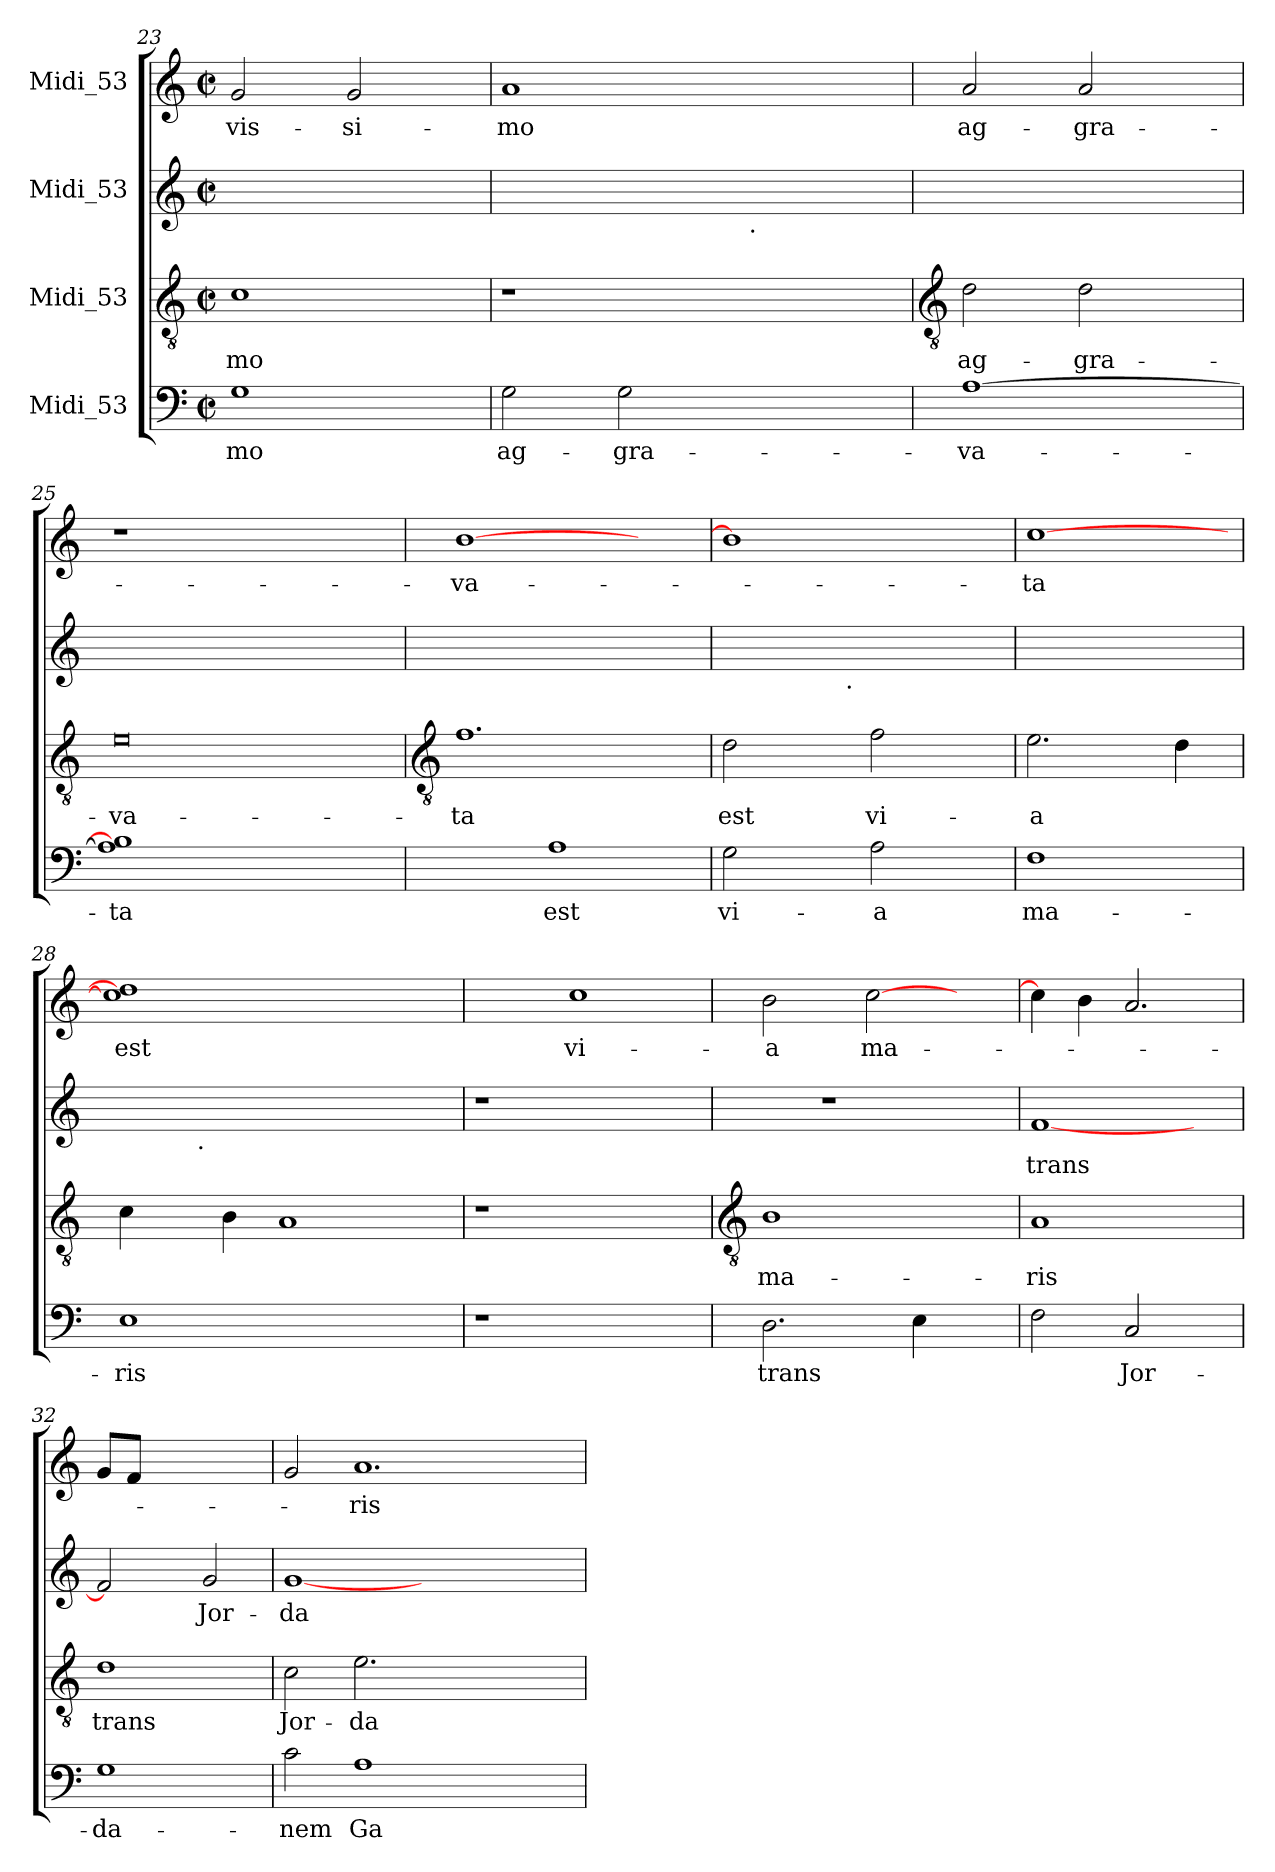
**kern	**text	**kern	**text	**kern	**text	**kern	**text
*part4	*part4	*part3	*part3	*part2	*part2	*part1	*part1
*staff4	*staff4	*staff3	*staff3	*staff2	*staff2	*staff1	*staff1
*I"Midi_53	*	*I"Midi_53	*	*I"Midi_53	*	*I"Midi_53	*
!!LO:LB:g=z
*clefF4	*	*clefGv2	*	*clefG2	*	*clefG2	*
*k[]	*	*k[]	*	*k[]	*	*k[]	*
*C:	*	*C:	*	*C:	*	*C:	*
*M2/2	*	*M2/2	*	*M2/2	*	*M2/2	*
*met(c|)	*	*met(c|)	*	*met(c|)	*	*met(c|)	*
=23	=23	=23	=23	=23	=23	=23	=23
!	!LO:LY:b	!	!LO:LY:b	!	!	!	!LO:LY:b
1G	-mo	1c	-mo	4ryy	.	2g/	-vis-
.	.	.	.	4ryy	.	.	.
!	!	!	!	!	!	!	!LO:LY:b
.	.	.	.	4ryy	.	2g/	-si-
.	.	.	.	32ryy	.	.	.
.	.	.	.	4ryy	.	.	.
32ryy	.	32ryy	.	.	.	32ryy	.
=23A	=23A	=23A	=23A	=23A	=23A	=23A	=23A
!	!LO:LY:b	!	!	!	!	!	!LO:LY:b
2G\	ag-	1r	.	4ryy	.	1a	-mo
.	.	.	.	4ryy	.	.	.
!	!LO:LY:b	!	!	!	!	!	!
2G\	-gra-	.	.	64ryy	.	.	.
.	.	.	.	64ryy	.	.	.
.	.	.	.	64ryy	.	.	.
.	.	.	.	64ryy	.	.	.
.	.	.	.	64ryy	.	.	.
.	.	.	.	64ryy	.	.	.
.	.	.	.	64ryy	.	.	.
.	.	.	.	64ryy	.	.	.
.	.	.	.	64ryy	.	.	.
.	.	.	.	64ryy	.	.	.
.	.	.	.	64ryy	.	.	.
.	.	.	.	64ryy	.	.	.
!	!	!	!	!LO:TX:b:t=.	!	!	!
.	.	.	.	64ryy	.	.	.
.	.	.	.	4ryy	.	.	.
.	.	.	.	4ryy	.	.	.
8ryy	.	8ryy	.	.	.	8ryy	.
16ryy	.	16ryy	.	.	.	16ryy	.
64ryy	.	64ryy	.	.	.	64ryy	.
!!LO:LB:g=z
=24A	=24A	=24A	=24A	=24A	=24A	=24A	=24A
*	*	*clefGv2	*	*	*	*	*
!	!LO:LY:b	!	!LO:LY:b	!	!	!	!LO:LY:b
[1A	-va-	2d\	ag-	4ryy	.	2a/	ag-
.	.	.	.	4ryy	.	.	.
!	!	!	!LO:LY:b	!	!	!	!LO:LY:b
.	.	2d\	-gra-	64ryy	.	2a/	-gra-
.	.	.	.	64ryy	.	.	.
.	.	.	.	64ryy	.	.	.
.	.	.	.	4ryy	.	.	.
.	.	.	.	8ryy	.	.	.
.	.	.	.	16ryy	.	.	.
.	.	.	.	64ryy	.	.	.
!!LO:LB:g=z
=25A	=25A	=25A	=25A	=25A	=25A	=25A	=25A
!	!LO:LY:b	!	!LO:LY:b	!	!	!	!
1A] 1B]	-ta	0e	-va-	4ryy	.	1r	.
.	.	.	.	4ryy	.	.	.
.	.	.	.	4ryy	.	.	.
.	.	.	.	4ryy	.	.	.
1ryy	.	.	.	1ryy	.	1ryy	.
!!LO:LB:g=z
=26	=26	=26	=26	=26	=26	=26	=26
*	*	*clefGv2	*	*	*	*	*
!	!	!	!LO:LY:b	!	!	!	!LO:LY:b
4ryy	.	1.f	-ta	4ryy	.	[1b	-va-
4ryy	.	.	.	4ryy	.	.	.
!	!LO:LY:b	!	!	!	!	!	!
1A	est	.	.	4ryy	.	.	.
.	.	.	.	4ryy	.	.	.
.	.	.	.	2ryy	.	2ryy	.
=27A	=27A	=27A	=27A	=27A	=27A	=27A	=27A
!	!LO:LY:b	!	!LO:LY:b	!	!	!	!
2G\	vi-	2d\	est	4ryy	.	1b]	.
.	.	.	.	32ryy	.	.	.
.	.	.	.	32ryy	.	.	.
.	.	.	.	32ryy	.	.	.
.	.	.	.	32ryy	.	.	.
.	.	.	.	32ryy	.	.	.
.	.	.	.	32ryy	.	.	.
!	!	!	!	!LO:TX:b:t=.	!	!	!
.	.	.	.	32ryy	.	.	.
.	.	.	.	4ryy	.	.	.
!	!LO:LY:b	!	!LO:LY:b	!	!	!	!
2A\	-a	2f\	vi-	.	.	.	.
.	.	.	.	4ryy	.	.	.
.	.	.	.	4ryy	.	.	.
8..ryy	.	8..ryy	.	.	.	8..ryy	.
=27B	=27B	=27B	=27B	=27B	=27B	=27B	=27B
!	!LO:LY:b	!	!LO:LY:b	!	!	!	!LO:LY:b
1F	ma-	2.e\	-a	4ryy	.	[1cc	-ta
.	.	.	.	32ryy	.	.	.
.	.	.	.	4ryy	.	.	.
.	.	.	.	4ryy	.	.	.
.	.	4d\	.	.	.	.	.
.	.	.	.	4ryy	.	.	.
32ryy	.	32ryy	.	.	.	32ryy	.
!!LO:LB:g=z
=28	=28	=28	=28	=28	=28	=28	=28
!	!LO:LY:b	!	!	!	!	!	!LO:LY:b
1E	-ris	4c\	.	32ryy	.	1cc] 1dd]	est
.	.	.	.	32ryy	.	.	.
.	.	.	.	32ryy	.	.	.
.	.	.	.	32ryy	.	.	.
.	.	.	.	32ryy	.	.	.
.	.	.	.	32ryy	.	.	.
!	!	!	!	!LO:TX:b:t=.	!	!	!
.	.	.	.	32ryy	.	.	.
.	.	.	.	4ryy	.	.	.
.	.	4B\	.	.	.	.	.
.	.	.	.	4ryy	.	.	.
.	.	1A	.	.	.	.	.
.	.	.	.	4ryy	.	.	.
.	.	.	.	2ryy	.	.	.
2ryy	.	.	.	.	.	2ryy	.
.	.	.	.	32ryy	.	.	.
!!LO:LB:g=z
=29A	=29A	=29A	=29A	=29A	=29A	=29A	=29A
1r	.	1r	.	1r	.	4ryy	.
.	.	.	.	.	.	4ryy	.
!	!	!	!	!	!	!	!LO:LY:b
.	.	.	.	.	.	1cc	vi-
2ryy	.	2ryy	.	2ryy	.	.	.
!!LO:LB:g=z
=30A	=30A	=30A	=30A	=30A	=30A	=30A	=30A
*	*	*clefGv2	*	*	*	*	*
!	!LO:LY:b	!	!LO:LY:b	!	!	!	!LO:LY:b
2.D\	trans	1B	ma-	4ryy	.	2b\	-a
.	.	.	.	32ryy	.	.	.
.	.	.	.	1r	.	.	.
!	!	!	!	!	!	!	!LO:LY:b
.	.	.	.	.	.	[2cc\	ma-
4E\	.	.	.	.	.	.	.
4ryy	.	4ryy	.	.	.	4ryy	.
32ryy	.	32ryy	.	.	.	32ryy	.
=31A	=31A	=31A	=31A	=31A	=31A	=31A	=31A
!	!	!	!LO:LY:b	!	!LO:LY:b	!	!
2F\	.	1A	-ris	[1f	trans	4cc\]	.
.	.	.	.	.	.	4b\	.
!	!LO:LY:b	!	!	!	!	!	!
2C/	Jor-	.	.	.	.	2.a/	.
4ryy	.	4ryy	.	4ryy	.	.	.
=32A	=32A	=32A	=32A	=32A	=32A	=32A	=32A
!	!LO:LY:b	!	!LO:LY:b	!	!	!	!
1G	-da-	1d	trans	2f/]	.	8g/L	.
.	.	.	.	.	.	8f/J	.
.	.	.	.	.	.	2.ryy	.
!	!	!	!	!	!LO:LY:b	!	!
.	.	.	.	2g/	Jor-	.	.
!!LO:LB:g=z
=33	=33	=33	=33	=33	=33	=33	=33
!	!LO:LY:b	!	!LO:LY:b	!	!LO:LY:b	!	!
2c\	-nem	2c\	Jor-	[1g	-da-	2g/	.
!	!LO:LY:b	!	!LO:LY:b	!	!	!	!LO:LY:b
1A	Ga-	2.e\	-da-	.	.	1.a	-ris
.	.	.	.	1ryy	.	.	.
.	.	2.ryy	.	.	.	.	.
2ryy	.	.	.	.	.	.	.
=	=	=	=	=	=	=	=
*-	*-	*-	*-	*-	*-	*-	*-
